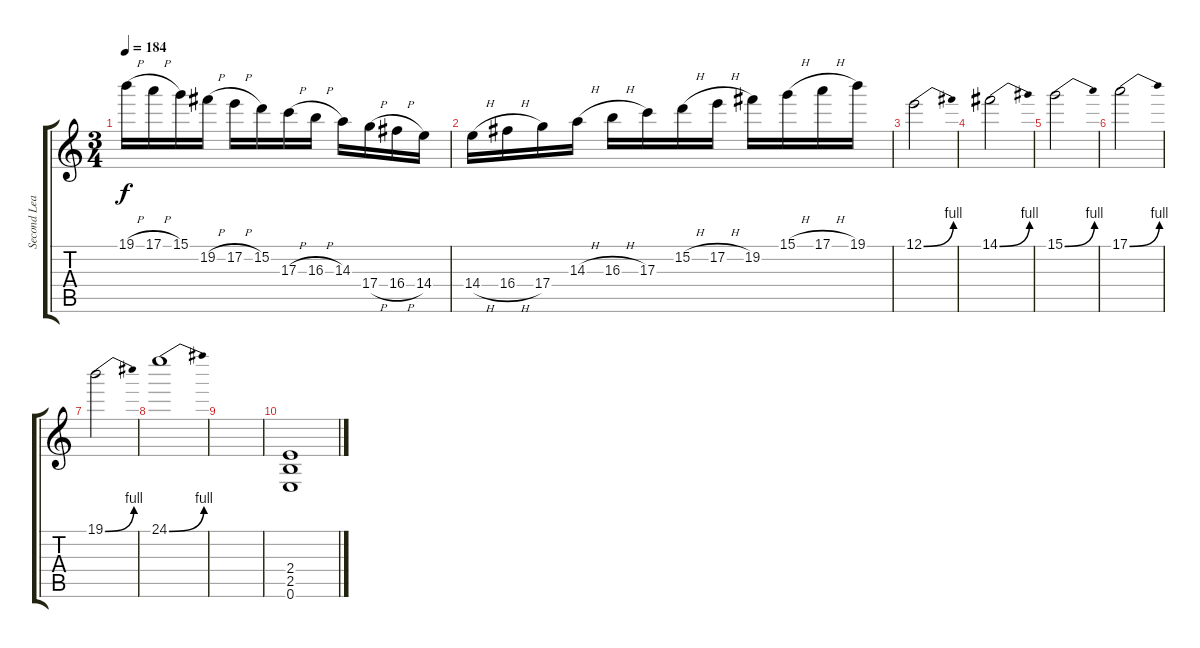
\track ("Second Lead Guitar" "Second Lea") {instrument overdrivenguitar}
\staff {score tabs}
\tuning (E4 B3 G3 D3 A2 E2) {hide}
\ts (3 4)
\tempo 184
\clef g2
\ks c
19.1{h}.16{dy f} 17.1{h}.16 15.1.16 19.2{h}.16 17.2{h}.16 15.2.16 17.3{h}.16 16.3{h}.16 14.3.16 17.4{h}.16 16.4{h}.16 14.4.16 |
14.4{h}.16 16.4{h}.16 17.4.16 14.3{h}.16 16.3{h}.16 17.3.16 15.2{h}.16 17.2{h}.16 19.2.16 15.1{h}.16 17.1{h}.16 19.1.16 |
12.1{be (bend 0 0 60 4)}.2 |
14.1{be (bend 0 0 60 4)}.2 |
15.1{be (bend 0 0 60 4)}.2 |
17.1{be (bend 0 0 60 4)}.2 |
19.1{be (bend 0 0 60 4)}.2 |
24.1{be (bend 0 0 60 4)}.1 |
|
(2.4 2.5 0.6).1
